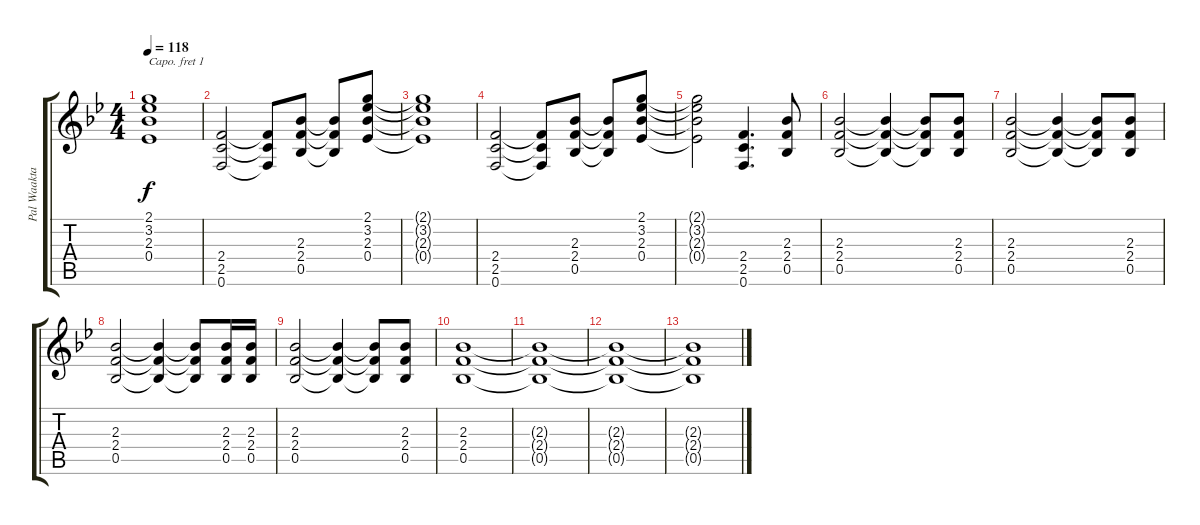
\track ("Pal Waaktaar Distortion" "Pal Waakta") {instrument overdrivenguitar}
\staff {score tabs}
\capo 1
\tuning (E4 B3 G3 D3 A2 E2) {hide}
\ts (4 4)
\tempo 118
\clef g2
\ks bb
(2.1{t} 3.2{t} 2.3{t} 0.4{t}).1{dy f} |
(2.4 2.5 0.6).2 (2.4{t} 2.5{t} 0.6{t}).8 (2.3 2.4 0.5).8 (2.3{t} 2.4{t} 0.5{t}).8 (2.1 3.2 2.3 0.4).8 |
(2.1{t} 3.2{t} 2.3{t} 0.4{t}).1 |
(2.4 2.5 0.6).2 (2.4{t} 2.5{t} 0.6{t}).8 (2.3 2.4 0.5).8 (2.3{t} 2.4{t} 0.5{t}).8 (2.1 3.2 2.3 0.4).8 |
(2.1{t} 3.2{t} 2.3{t} 0.4{t}).2 (2.4 2.5 0.6).4{d} (2.3 2.4 0.5).8 |
(2.3 2.4 0.5).2 (2.3{t} 2.4{t} 0.5{t}).4 (2.3{t} 2.4{t} 0.5{t}).8 (2.3 2.4 0.5).8 |
(2.3 2.4 0.5).2 (2.3{t} 2.4{t} 0.5{t}).4 (2.3{t} 2.4{t} 0.5{t}).8 (2.3 2.4 0.5).8 |
(2.3 2.4 0.5).2 (2.3{t} 2.4{t} 0.5{t}).4 (2.3{t} 2.4{t} 0.5{t}).8 (2.3 2.4 0.5).16 (2.3 2.4 0.5).16 |
(2.3 2.4 0.5).2 (2.3{t} 2.4{t} 0.5{t}).4 (2.3{t} 2.4{t} 0.5{t}).8 (2.3 2.4 0.5).8 |
(2.3 2.4 0.5).1{volume 0} |
(2.3{t} 2.4{t} 0.5{t}).1 |
(2.3{t} 2.4{t} 0.5{t}).1 |
(2.3{t} 2.4{t} 0.5{t}).1
